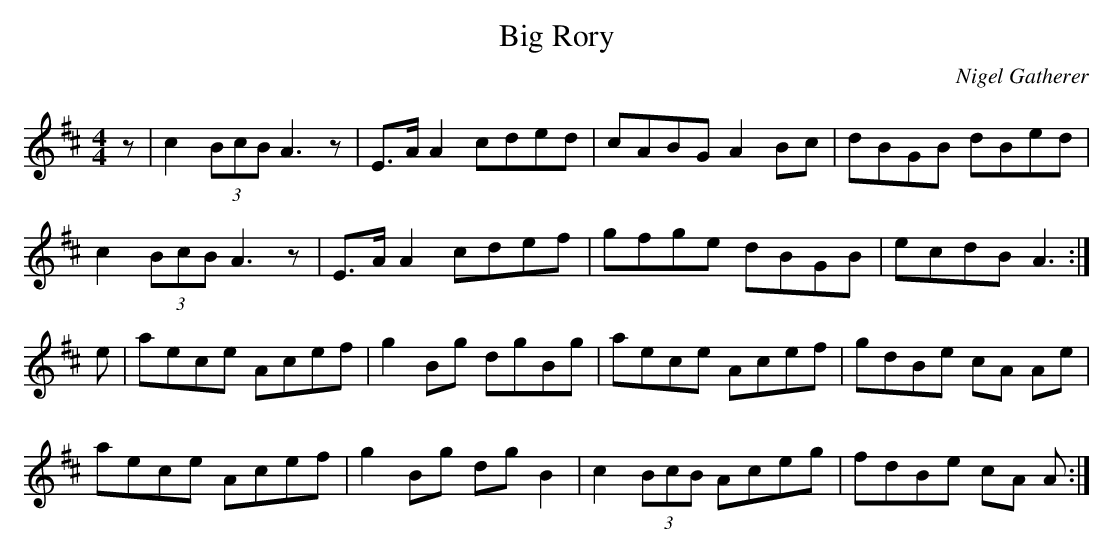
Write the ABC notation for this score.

X:1
T:Big Rory
C:Nigel Gatherer
L:1/8
M:4/4
K:Amix
z|c2 (3BcB A3 z|E>A A2 cded|cABG A2 Bc|dBGB dBed|
c2 (3BcB A3 z|E>A A2 cdef|gfge dBGB|ecdB A3:|
e|aece Acef|g2 Bg dgBg|aece Acef|gdBe cA Ae|
aece Acef|g2 Bg dg B2|c2 (3BcB Aceg|fdBe cA A:|
